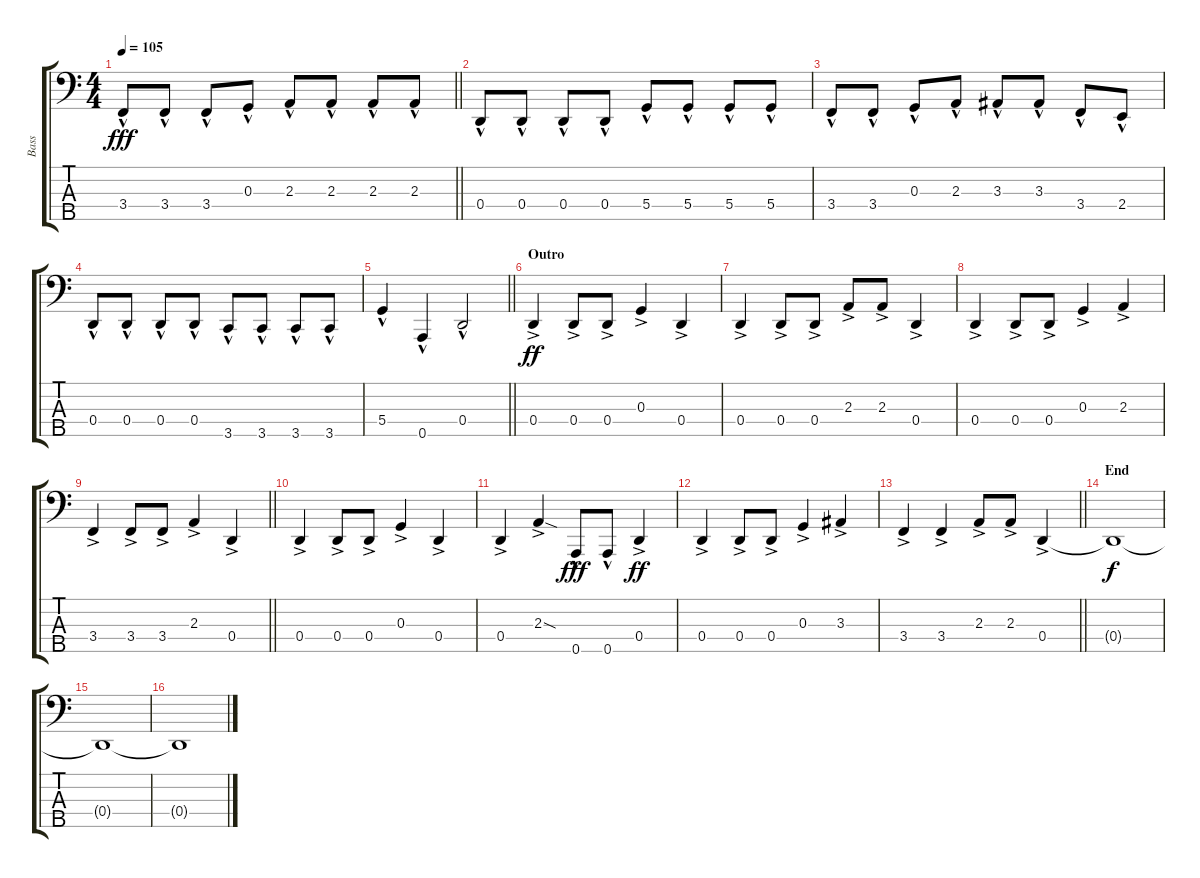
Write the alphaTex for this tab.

\track ("Bass" "Bass") {instrument electricbassfinger}
\staff {score tabs}
\tuning (F2 C2 G1 D1 A0) {hide}
\ts (4 4)
\tempo 105
\clef f4
\barLineRight lightlight
\ks c
3.4{hac}.8{dy fff} 3.4{hac}.8 3.4{hac}.8 0.3{hac}.8 2.3{hac}.8 2.3{hac}.8 2.3{hac}.8 2.3{hac}.8 |
\section ("" "")
0.4{hac}.8 0.4{hac}.8 0.4{hac}.8 0.4{hac}.8 5.4{hac}.8 5.4{hac}.8 5.4{hac}.8 5.4{hac}.8 |
3.4{hac}.8 3.4{hac}.8 0.3{hac}.8 2.3{hac}.8 3.3{hac}.8 3.3{hac}.8 3.4{hac}.8 2.4{hac}.8 |
0.4{hac}.8 0.4{hac}.8 0.4{hac}.8 0.4{hac}.8 3.5{hac}.8 3.5{hac}.8 3.5{hac}.8 3.5{hac}.8 |
\barLineRight lightlight
5.4{hac}.4 0.5{hac}.4 0.4{hac}.2 |
\section ("" "Outro")
0.4{ac}.4{dy ff} 0.4{ac}.8 0.4{ac}.8 0.3{ac}.4 0.4{ac}.4 |
0.4{ac}.4 0.4{ac}.8 0.4{ac}.8 2.3{ac}.8 2.3{ac}.8 0.4{ac}.4 |
0.4{ac}.4 0.4{ac}.8 0.4{ac}.8 0.3{ac}.4 2.3{ac}.4 |
\barLineRight lightlight
3.4{ac}.4 3.4{ac}.8 3.4{ac}.8 2.3{ac}.4 0.4{ac}.4 |
\section ("" "")
0.4{ac}.4 0.4{ac}.8 0.4{ac}.8 0.3{ac}.4 0.4{ac}.4 |
0.4{ac}.4 2.3{sod ac}.4 0.5{hac}.8{dy fff} 0.5{hac}.8 0.4{ac}.4{dy ff} |
0.4{ac}.4 0.4{ac}.8 0.4{ac}.8 0.3{ac}.4 3.3{ac}.4 |
\barLineRight lightlight
3.4{ac}.4 3.4{ac}.4 2.3{ac}.8 2.3{ac}.8 0.4{ac}.4 |
\section ("" "End")
0.4{t}.1{dy f} |
0.4{t}.1 |
0.4{t}.1
